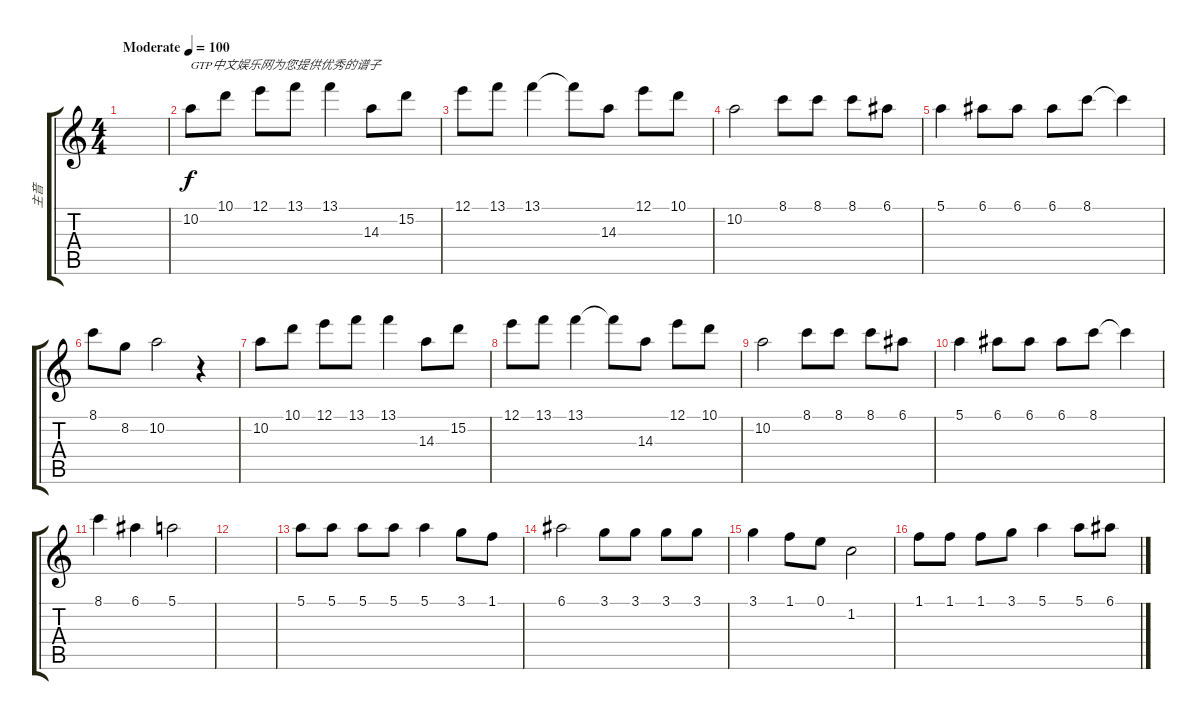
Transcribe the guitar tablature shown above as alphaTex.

\track ("主音" "主音") {instrument electricguitarjazz}
\staff {score tabs}
\tuning (E4 B3 G3 D3 A2 E2) {hide}
\ts (4 4)
\tempo (100 "Moderate")
\clef g2
\ks c
|
10.2.8{txt "GTP中文娱乐网为您提供优秀的谱子"} 10.1.8 12.1.8 13.1.8 13.1.4 14.3.8 15.2.8 |
12.1.8 13.1.8 13.1.4 13.1{t}.8 14.3.8 12.1.8 10.1.8 |
10.2.2 8.1.8 8.1.8 8.1.8 6.1.8 |
5.1.4 6.1.8 6.1.8 6.1.8 8.1.8 8.1{t}.4 |
8.1.8 8.2.8 10.2.2 r.4 |
10.2.8 10.1.8 12.1.8 13.1.8 13.1.4 14.3.8 15.2.8 |
12.1.8 13.1.8 13.1.4 13.1{t}.8 14.3.8 12.1.8 10.1.8 |
10.2.2 8.1.8 8.1.8 8.1.8 6.1.8 |
5.1.4 6.1.8 6.1.8 6.1.8 8.1.8 8.1{t}.4 |
8.1.4 6.1.4 5.1.2 |
|
5.1.8 5.1.8 5.1.8 5.1.8 5.1.4 3.1.8 1.1.8 |
6.1.2 3.1.8 3.1.8 3.1.8 3.1.8 |
3.1.4 1.1.8 0.1.8 1.2.2 |
1.1.8 1.1.8 1.1.8 3.1.8 5.1.4 5.1.8 6.1.8
